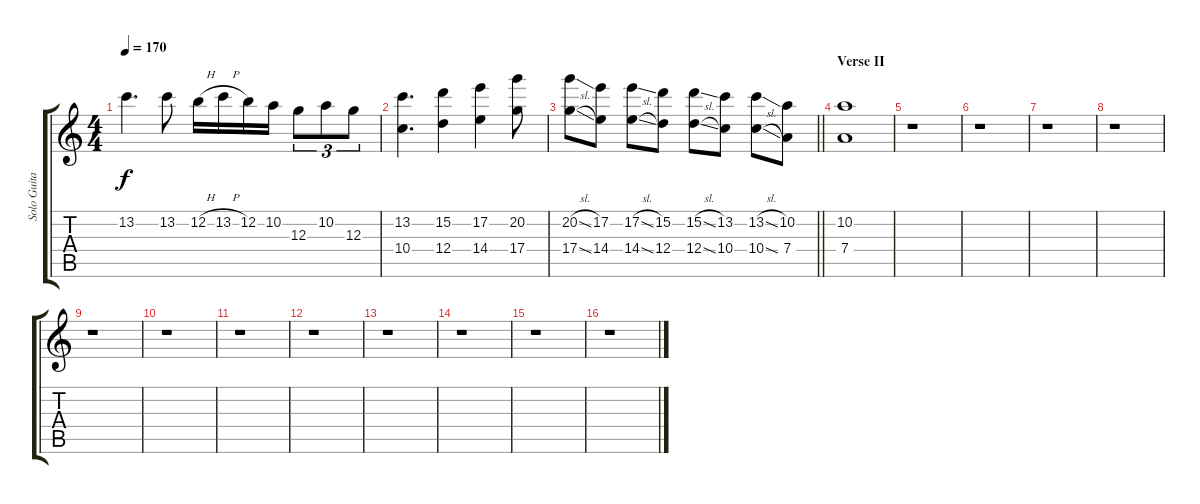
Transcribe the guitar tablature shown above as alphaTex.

\track ("Solo Guitar" "Solo Guita") {instrument overdrivenguitar}
\staff {score tabs}
\tuning (E4 B3 G3 D3 A2 E2) {hide}
\ts (4 4)
\tempo 170
\clef g2
\ks c
13.2{t}.4{d dy f} 13.2.8 12.2{h}.16 13.2{h}.16 12.2.16 10.2.16 12.3.8{tu (3 2)} 10.2.8{tu (3 2)} 12.3.8{tu (3 2)} |
(13.2 10.4).4{d} (15.2 12.4).4 (17.2 14.4).4 (20.2 17.4).8 |
\barLineRight lightlight
(20.2{sl} 17.4{sl}).8 (17.2 14.4).8 (17.2{sl} 14.4{sl}).8 (15.2 12.4).8 (15.2{sl} 12.4{sl}).8 (13.2 10.4).8 (13.2{sl} 10.4{sl}).8 (10.2 7.4).8 |
\section ("" "Verse II")
(10.2 7.4).1 |
r.1 |
r.1 |
r.1 |
r.1 |
r.1 |
r.1 |
r.1 |
r.1 |
r.1 |
r.1 |
r.1 |
r.1
